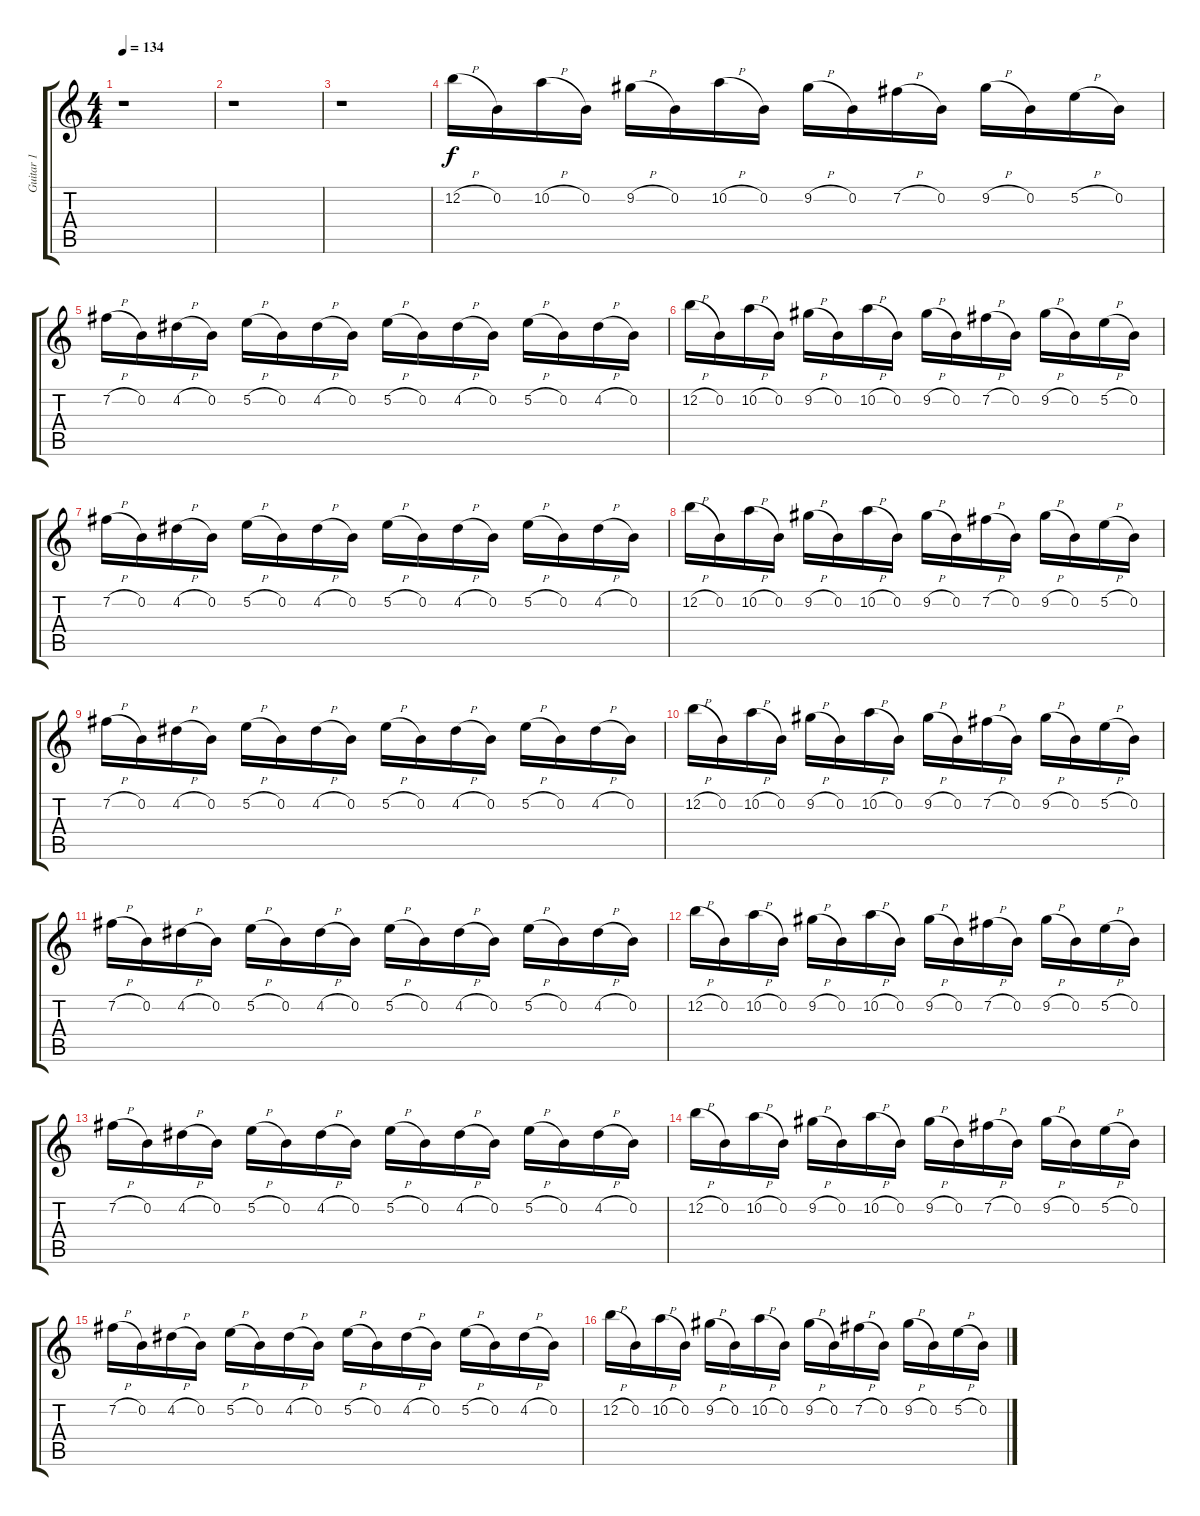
\track ("Guitar 1" "Guitar 1") {instrument overdrivenguitar}
\staff {score tabs}
\tuning (E4 B3 G3 D3 A2 E2) {hide}
\ts (4 4)
\tempo 134
\clef g2
\ks c
r.1{dy f} |
r.1 |
r.1 |
12.2{h}.16 0.2.16 10.2{h}.16 0.2.16 9.2{h}.16 0.2.16 10.2{h}.16 0.2.16 9.2{h}.16 0.2.16 7.2{h}.16 0.2.16 9.2{h}.16 0.2.16 5.2{h}.16 0.2.16 |
7.2{h}.16 0.2.16 4.2{h}.16 0.2.16 5.2{h}.16 0.2.16 4.2{h}.16 0.2.16 5.2{h}.16 0.2.16 4.2{h}.16 0.2.16 5.2{h}.16 0.2.16 4.2{h}.16 0.2.16 |
12.2{h}.16 0.2.16 10.2{h}.16 0.2.16 9.2{h}.16 0.2.16 10.2{h}.16 0.2.16 9.2{h}.16 0.2.16 7.2{h}.16 0.2.16 9.2{h}.16 0.2.16 5.2{h}.16 0.2.16 |
7.2{h}.16 0.2.16 4.2{h}.16 0.2.16 5.2{h}.16 0.2.16 4.2{h}.16 0.2.16 5.2{h}.16 0.2.16 4.2{h}.16 0.2.16 5.2{h}.16 0.2.16 4.2{h}.16 0.2.16 |
12.2{h}.16 0.2.16 10.2{h}.16 0.2.16 9.2{h}.16 0.2.16 10.2{h}.16 0.2.16 9.2{h}.16 0.2.16 7.2{h}.16 0.2.16 9.2{h}.16 0.2.16 5.2{h}.16 0.2.16 |
7.2{h}.16 0.2.16 4.2{h}.16 0.2.16 5.2{h}.16 0.2.16 4.2{h}.16 0.2.16 5.2{h}.16 0.2.16 4.2{h}.16 0.2.16 5.2{h}.16 0.2.16 4.2{h}.16 0.2.16 |
12.2{h}.16 0.2.16 10.2{h}.16 0.2.16 9.2{h}.16 0.2.16 10.2{h}.16 0.2.16 9.2{h}.16 0.2.16 7.2{h}.16 0.2.16 9.2{h}.16 0.2.16 5.2{h}.16 0.2.16 |
7.2{h}.16 0.2.16 4.2{h}.16 0.2.16 5.2{h}.16 0.2.16 4.2{h}.16 0.2.16 5.2{h}.16 0.2.16 4.2{h}.16 0.2.16 5.2{h}.16 0.2.16 4.2{h}.16 0.2.16 |
12.2{h}.16 0.2.16 10.2{h}.16 0.2.16 9.2{h}.16 0.2.16 10.2{h}.16 0.2.16 9.2{h}.16 0.2.16 7.2{h}.16 0.2.16 9.2{h}.16 0.2.16 5.2{h}.16 0.2.16 |
7.2{h}.16 0.2.16 4.2{h}.16 0.2.16 5.2{h}.16 0.2.16 4.2{h}.16 0.2.16 5.2{h}.16 0.2.16 4.2{h}.16 0.2.16 5.2{h}.16 0.2.16 4.2{h}.16 0.2.16 |
12.2{h}.16 0.2.16 10.2{h}.16 0.2.16 9.2{h}.16 0.2.16 10.2{h}.16 0.2.16 9.2{h}.16 0.2.16 7.2{h}.16 0.2.16 9.2{h}.16 0.2.16 5.2{h}.16 0.2.16 |
7.2{h}.16 0.2.16 4.2{h}.16 0.2.16 5.2{h}.16 0.2.16 4.2{h}.16 0.2.16 5.2{h}.16 0.2.16 4.2{h}.16 0.2.16 5.2{h}.16 0.2.16 4.2{h}.16 0.2.16 |
12.2{h}.16 0.2.16 10.2{h}.16 0.2.16 9.2{h}.16 0.2.16 10.2{h}.16 0.2.16 9.2{h}.16 0.2.16 7.2{h}.16 0.2.16 9.2{h}.16 0.2.16 5.2{h}.16 0.2.16
